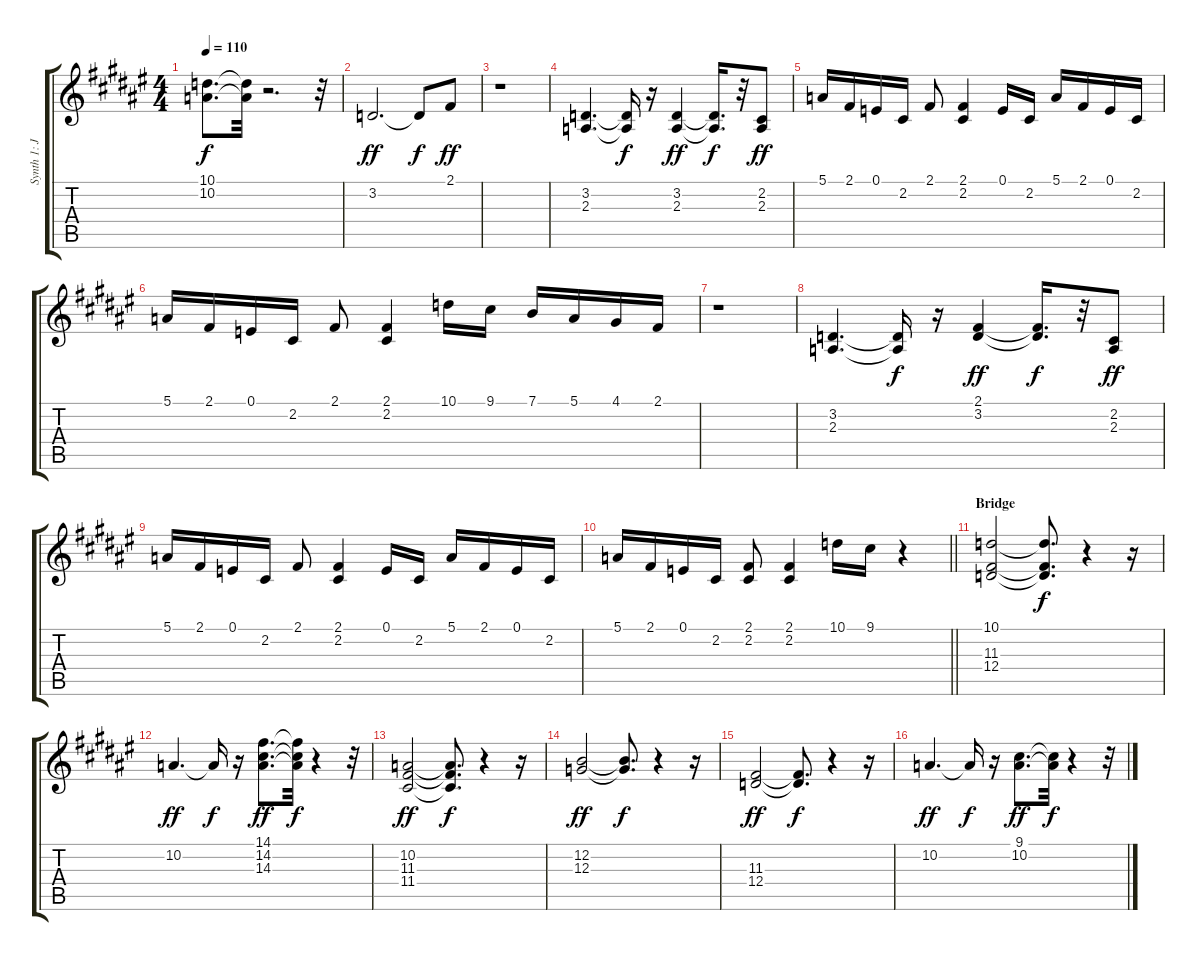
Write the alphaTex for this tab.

\track ("Synth 1: Jeff Bova" "Synth 1: J") {instrument synthbrass1}
\staff {score tabs}
\tuning (E4 B3 G3 D3 A2 E2) {hide}
\ts (4 4)
\tempo 110
\clef g2
\ks f#
(10.1{t} 10.2{t}).8{d dy f} (10.1{t} 10.2{t}).32 r.2{d} r.32 |
3.2.2{d dy ff} 3.2{t}.8{dy f} 2.1.8{dy ff} |
r.1 |
(3.2 2.3).4{d} (3.2{t} 2.3{t}).16{dy f} r.16 (3.2 2.3).4{dy ff} (3.2{t} 2.3{t}).16{d dy f} r.32 (2.2 2.3).8{dy ff} |
5.1.16 2.1.16 0.1.16 2.2.16 2.1.8 (2.1 2.2).4 0.1.16 2.2.16 5.1.16 2.1.16 0.1.16 2.2.16 |
5.1.16 2.1.16 0.1.16 2.2.16 2.1.8 (2.1 2.2).4 10.1.16 9.1.16 7.1.16 5.1.16 4.1.16 2.1.16 |
r.1 |
(3.2 2.3).4{d} (3.2{t} 2.3{t}).16{dy f} r.16 (2.1 3.2).4{dy ff} (2.1{t} 3.2{t}).16{d dy f} r.32 (2.2 2.3).8{dy ff} |
5.1.16 2.1.16 0.1.16 2.2.16 2.1.8 (2.1 2.2).4 0.1.16 2.2.16 5.1.16 2.1.16 0.1.16 2.2.16 |
\barLineRight lightlight
5.1.16 2.1.16 0.1.16 2.2.16 (2.1 2.2).8 (2.1 2.2).4 10.1.16 9.1.16 r.4 |
\section ("" "Bridge")
(10.1 11.3 12.4).2 (10.1{t} 11.3{t} 12.4{t}).8{d dy f} r.4 r.16 |
10.2.4{d dy ff} 10.2{t}.16{dy f} r.16 (14.1 14.2 14.3).8{d dy ff} (14.1{t} 14.2{t} 14.3{t}).32{dy f} r.4 r.32 |
(10.2 11.3 11.4).2{dy ff} (10.2{t} 11.3{t} 11.4{t}).8{d dy f} r.4 r.16 |
(12.2 12.3).2{dy ff} (12.2{t} 12.3{t}).8{d dy f} r.4 r.16 |
(11.3 12.4).2{dy ff} (11.3{t} 12.4{t}).8{d dy f} r.4 r.16 |
10.2.4{d dy ff} 10.2{t}.16{dy f} r.16 (9.1 10.2).8{d dy ff} (9.1{t} 10.2{t}).32{dy f} r.4 r.32
